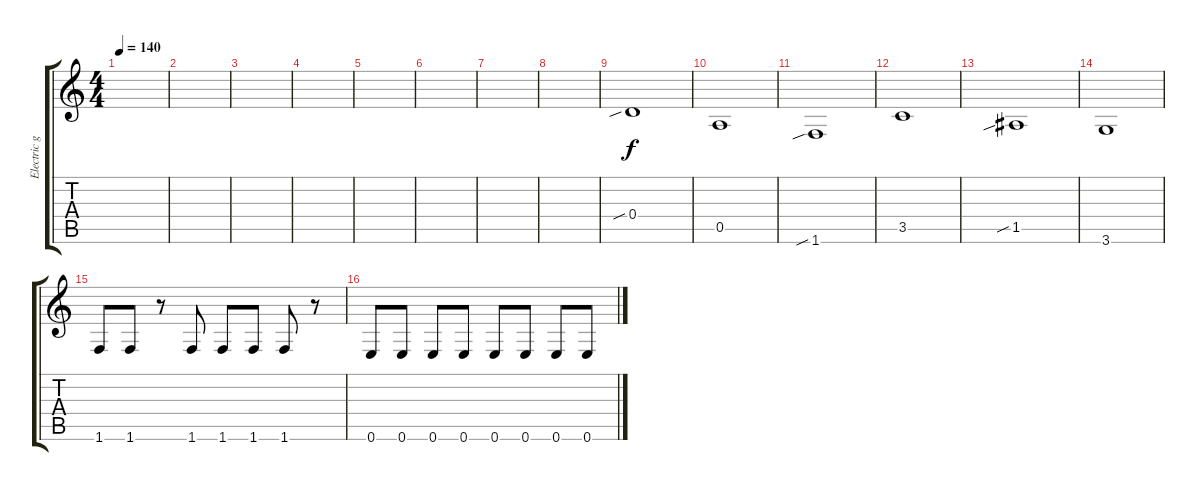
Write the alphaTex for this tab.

\track ("Electric guitar" "Electric g") {instrument overdrivenguitar}
\staff {score tabs}
\tuning (E4 B3 G3 D3 A2 E2) {hide}
\ts (4 4)
\tempo 140
\clef g2
\ks c
|
|
|
|
|
|
|
|
0.4{sib}.1 |
0.5.1 |
1.6{sib}.1 |
3.5.1 |
1.5{sib}.1 |
3.6.1 |
1.6.8 1.6.8 r.8 1.6.8 1.6.8 1.6.8 1.6.8 r.8 |
0.6.8 0.6.8 0.6.8 0.6.8 0.6.8 0.6.8 0.6.8 0.6.8
